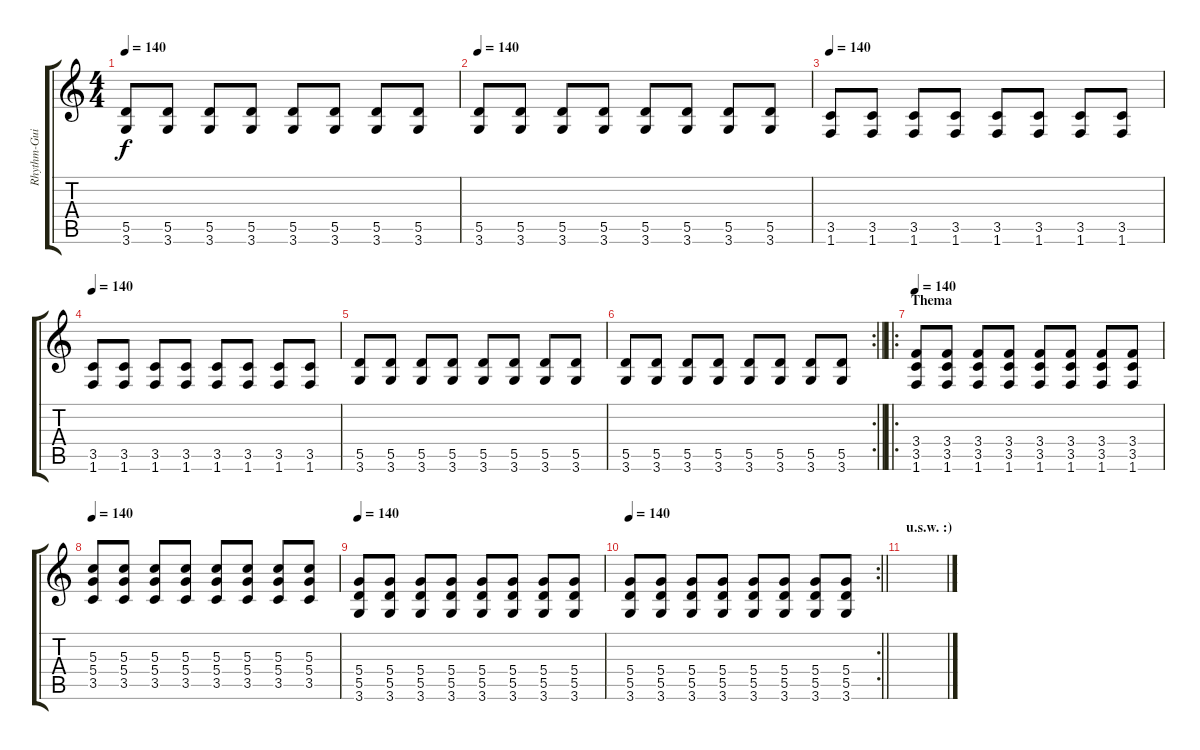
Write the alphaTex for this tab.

\track ("Rhythm-Guitar" "Rhythm-Gui") {instrument distortionguitar}
\staff {score tabs}
\tuning (E4 B3 G3 D3 A2 E2) {hide}
\ts (4 4)
\tempo 140
\clef g2
\ks c
(5.5 3.6).8{dy f} (5.5 3.6).8 (5.5 3.6).8 (5.5 3.6).8 (5.5 3.6).8 (5.5 3.6).8 (5.5 3.6).8 (5.5 3.6).8 |
\tempo 140
(5.5 3.6).8 (5.5 3.6).8 (5.5 3.6).8 (5.5 3.6).8 (5.5 3.6).8 (5.5 3.6).8 (5.5 3.6).8 (5.5 3.6).8 |
\tempo 140
(3.5 1.6).8 (3.5 1.6).8 (3.5 1.6).8 (3.5 1.6).8 (3.5 1.6).8 (3.5 1.6).8 (3.5 1.6).8 (3.5 1.6).8 |
\tempo 140
(3.5 1.6).8 (3.5 1.6).8 (3.5 1.6).8 (3.5 1.6).8 (3.5 1.6).8 (3.5 1.6).8 (3.5 1.6).8 (3.5 1.6).8 |
(5.5 3.6).8 (5.5 3.6).8 (5.5 3.6).8 (5.5 3.6).8 (5.5 3.6).8 (5.5 3.6).8 (5.5 3.6).8 (5.5 3.6).8 |
\rc 2
\barLineRight lightlight
(5.5 3.6).8 (5.5 3.6).8 (5.5 3.6).8 (5.5 3.6).8 (5.5 3.6).8 (5.5 3.6).8 (5.5 3.6).8 (5.5 3.6).8 |
\ro
\section ("" "Thema")
\tempo 140
(3.4 3.5 1.6).8 (3.4 3.5 1.6).8 (3.4 3.5 1.6).8 (3.4 3.5 1.6).8 (3.4 3.5 1.6).8 (3.4 3.5 1.6).8 (3.4 3.5 1.6).8 (3.4 3.5 1.6).8 |
\tempo 140
(5.3 5.4 3.5).8 (5.3 5.4 3.5).8 (5.3 5.4 3.5).8 (5.3 5.4 3.5).8 (5.3 5.4 3.5).8 (5.3 5.4 3.5).8 (5.3 5.4 3.5).8 (5.3 5.4 3.5).8 |
\tempo 140
(5.4 5.5 3.6).8 (5.4 5.5 3.6).8 (5.4 5.5 3.6).8 (5.4 5.5 3.6).8 (5.4 5.5 3.6).8 (5.4 5.5 3.6).8 (5.4 5.5 3.6).8 (5.4 5.5 3.6).8 |
\rc 2
\tempo 140
\barLineRight lightlight
(5.4 5.5 3.6).8 (5.4 5.5 3.6).8 (5.4 5.5 3.6).8 (5.4 5.5 3.6).8 (5.4 5.5 3.6).8 (5.4 5.5 3.6).8 (5.4 5.5 3.6).8 (5.4 5.5 3.6).8 |
\section ("" "u.s.w. :)")
